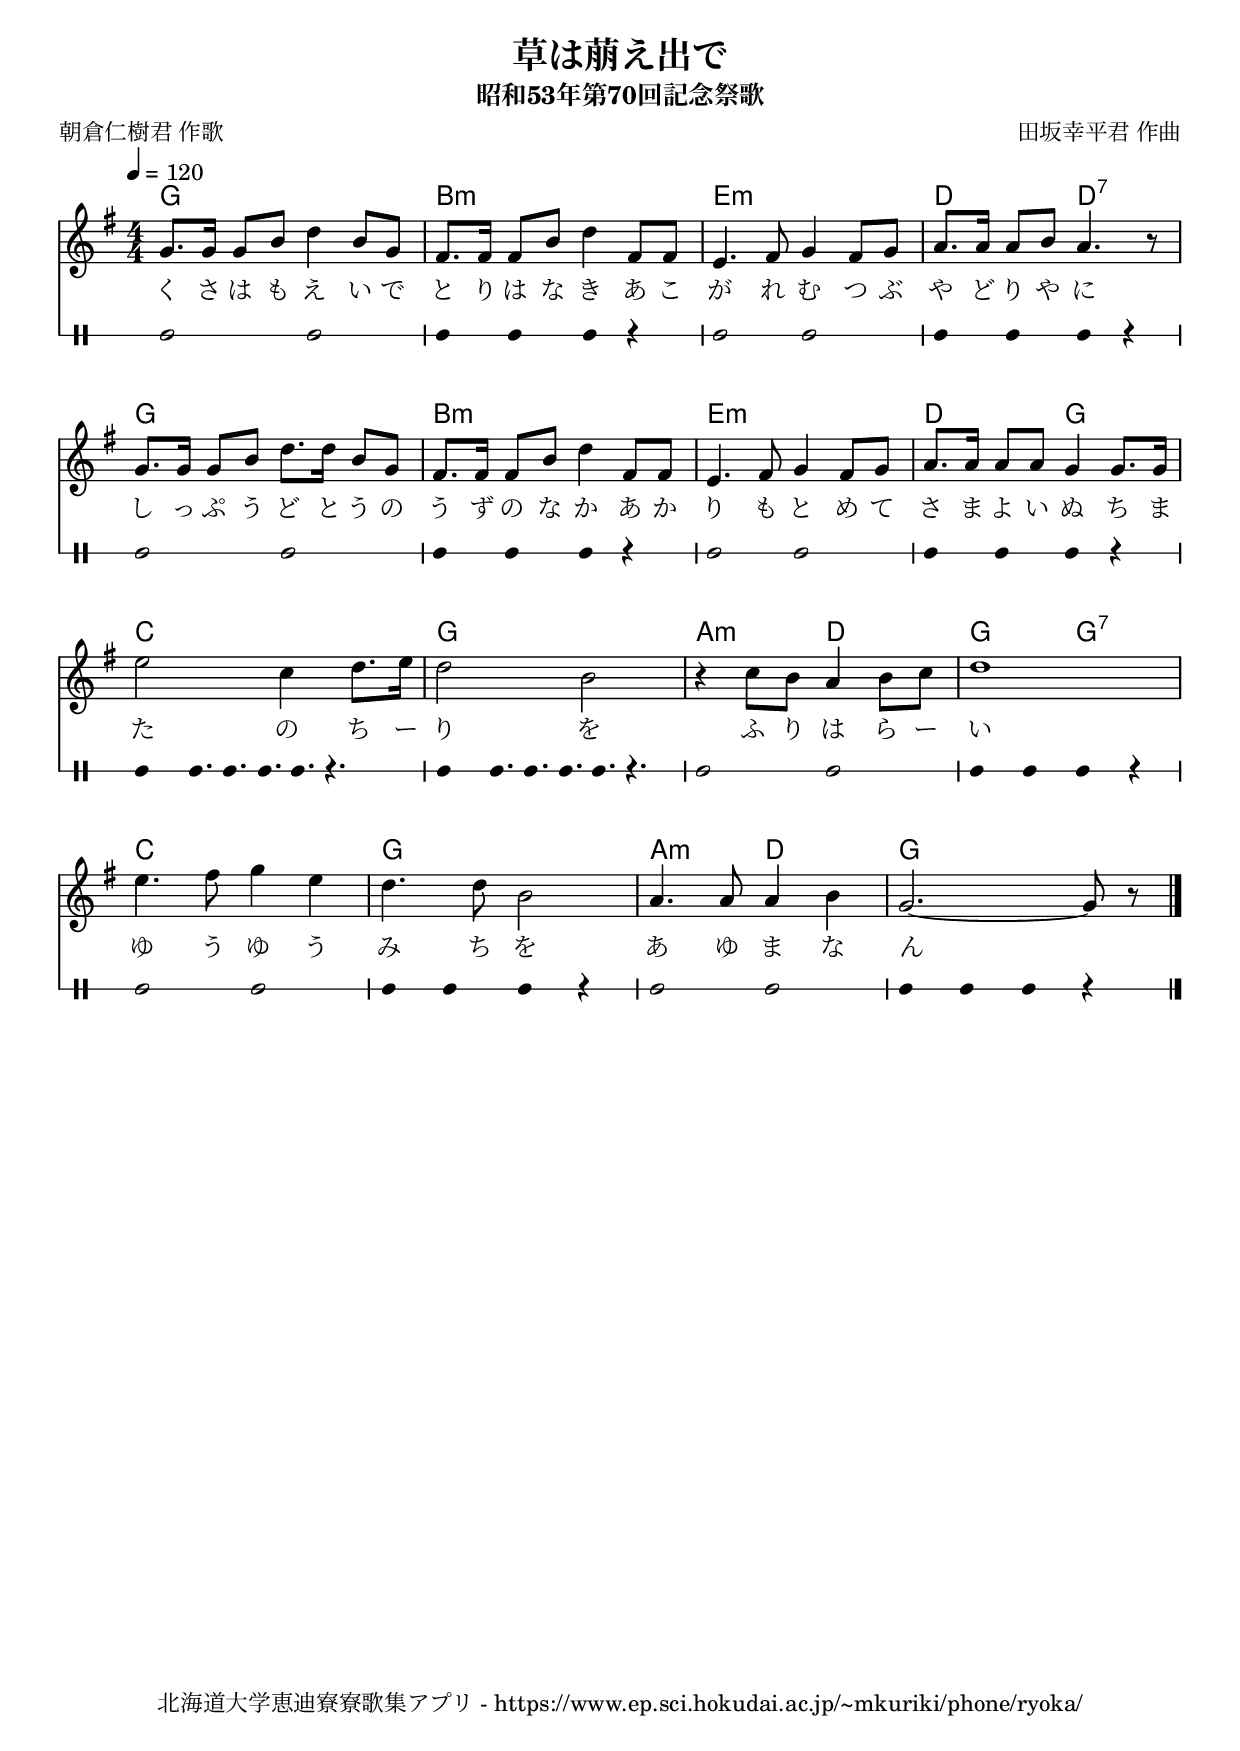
\version "2.18.2"

\paper {indent = 0}

\header {
  title = "草は萠え出で"
  subtitle = "昭和53年第70回記念祭歌"
  composer = "田坂幸平君 作曲"
  poet = "朝倉仁樹君 作歌"
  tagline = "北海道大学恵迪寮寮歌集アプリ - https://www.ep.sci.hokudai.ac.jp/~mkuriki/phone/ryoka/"
}


melody = \relative c'{
  \tempo 4 = 120
  %\autoBeamOff
  \numericTimeSignature
  \override BreathingSign.text = \markup { \musicglyph #"scripts.upedaltoe" } % ブレスの記号指定
  \key g \major  
  \time 4/4 
  g'8.[ g16] g8[ b] d4 b8[ g] |
  fis8.[ fis16] fis8[ b] d4 fis,8[ fis] |
  e4. fis8 g4 fis8[ g] |
  a8.[ a16] a8[ b] a4. r8 | \break
  g8.[ g16] g8[ b] d8.[ d16] b8[ g] | 
  fis8.[ fis16] fis8[ b] d4 fis,8[ fis] |
  e4. fis8 g4 fis8[ g] |
  a8.[ a16] a8[ a] g4 g8.[ g16] | \break
  e'2 c4 d8. e16 |
  d2 b |
  r4 c8[ b] a4 b8[ c] |
  d1 | \break
  e4. fis8 g4 e |
  d4. d8 b2 |
  a4. a8 a4 b |
  g2.~ g8 r \bar "|."|
}

text = \lyricmode {
  く さ は も え い で | 
  と り は な き あ こ | 
  が れ む つ ぶ | 
  や ど り や に | 
  し っ ぷ う ど と う の | 
  う ず の な か あ か | 
  り も と め て | 
  さ ま よ い ぬ ち ま | 
  た の ち ー | 
  り を
  ふ り は ら ー | 
  い | 
  ゆ う ゆ う | 
  み ち を | 
  あ ゆ ま な | 
  ん ー |
}

harmony = \chordmode {
  g1 b:m e:m d2 d:7
  g1 b:m e:m d2 g
  c1 g a2:m d g g:7
  c1 g a2:m d g1
}

drum = \drummode{
  bd2 bd |
  bd4 bd bd r |
  bd2 bd |
  bd4 bd bd r |
  bd2 bd |
  bd4 bd bd r |
  bd2 bd |
  bd4 bd bd r |
  bd4 bd16. bd16. bd16. bd16. r4. |
  bd4 bd16. bd16. bd16. bd16. r4. |
  bd2 bd |
  bd4 bd bd r |
  bd2 bd |
  bd4 bd bd r |
  bd2 bd |
  bd4 bd bd r |
}

\score {
  <<
    % ギターコード
    \new ChordNames \with {midiInstrument = #"acoustic guitar (nylon)"}{
      \set chordChanges = ##t
      \harmony
    }
    
    % メロディーライン
    \new Voice = "one"{\melody}
    % 歌詞
    \new Lyrics \lyricsto "one" \text
    % 太鼓
     \new DrumStaff \with{
      \remove "Time_signature_engraver"
      drumStyleTable = #percussion-style
      \override StaffSymbol.line-count = #1
      \hide Stem
    }
    \drum
  >>

  \midi {}
  \layout {
  \context {
    \Score
    \remove "Bar_number_engraver"
  }
}
}
